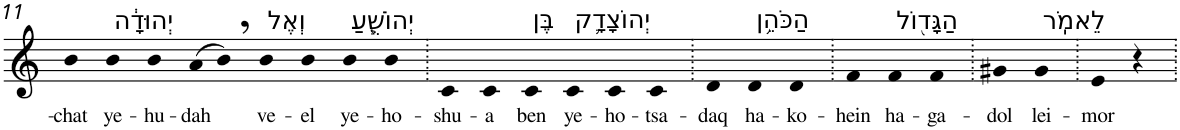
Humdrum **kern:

**kern	**text
*part1	*part1
*staff1	*staff1
*I"Piano	*
*I'Pno	*
!!LO:PB:g=z
*clefG2	*
*k[]	*
=11	=11
!	!LO:LY:b
4b	-chat
!LO:TX:a:t=יְהוּדָ֔ה	!
!	!LO:LY:b
4b	ye-
!	!LO:LY:b
4b	-hu-
!	!LO:LY:b
(>8a	-dah
8b,)	.
!LO:TX:a:t=וְאֶל	!
!	!LO:LY:b
4b	ve-
!	!LO:LY:b
4b	-el
!LO:TX:a:t=יְהוֹשֻׁ֧עַ	!
!	!LO:LY:b
4b	ye-
!	!LO:LY:b
4b	-ho-
=12.	=12.
!	!LO:LY:b
4c	-shu-
!	!LO:LY:b
4c	-a
!LO:TX:a:t=בֶּן	!
!	!LO:LY:b
4c	ben
!LO:TX:a:t=יְהוֹצָדָ֛ק	!
!	!LO:LY:b
4c	ye-
!	!LO:LY:b
4c	-ho-
!	!LO:LY:b
4c	-tsa-
=13.	=13.
!	!LO:LY:b
4d	-daq
!LO:TX:a:t=הַכֹּהֵ֥ן	!
!	!LO:LY:b
4d	ha-
!	!LO:LY:b
4d	-ko-
=14.	=14.
!	!LO:LY:b
4f	-hein
!LO:TX:a:t=הַגָּד֖וֹל	!
!	!LO:LY:b
4f	ha-
!	!LO:LY:b
4f	-ga-
=15.	=15.
!	!LO:LY:b
4g#X	-dol
!LO:TX:a:t=לֵאמֹֽר	!
!	!LO:LY:b
4g#	lei-
=16.	=16.
!	!LO:LY:b
4e	-mor
4r	.
=.	=.
*-	*-
